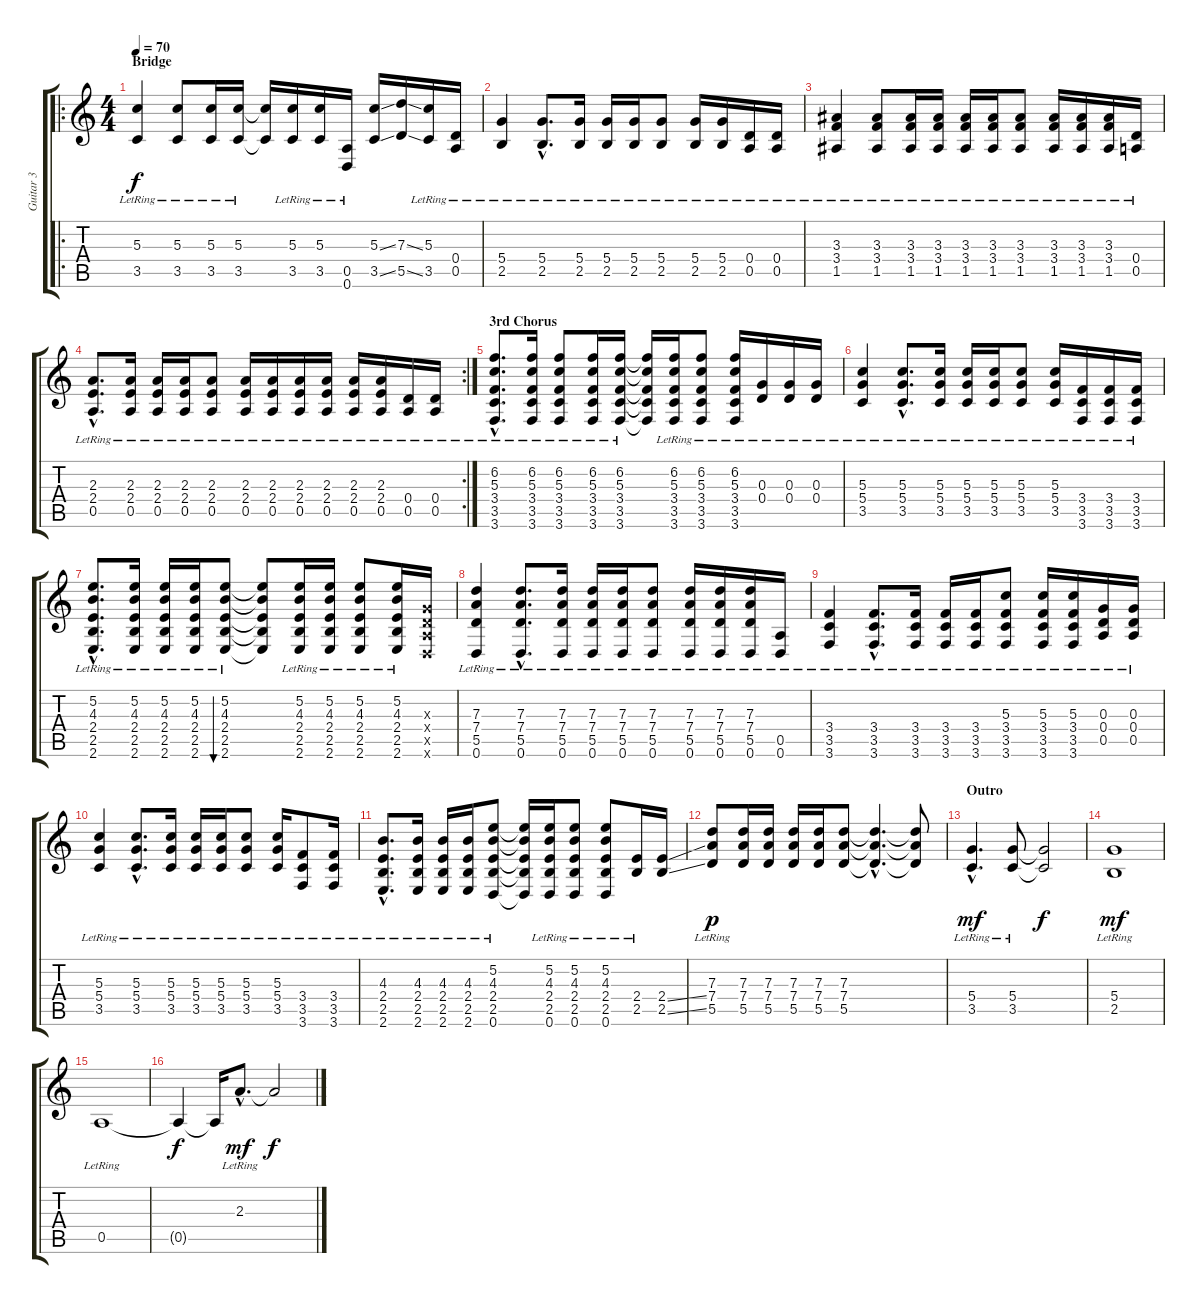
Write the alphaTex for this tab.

\track ("Guitar 3" "Guitar 3") {instrument overdrivenguitar}
\staff {score tabs}
\tuning (E4 B3 G3 D3 A2 D2) {hide}
\ro
\ts (4 4)
\section ("" "Bridge")
\tempo 70
\clef g2
\ks c
(5.3{lr} 3.5{lr}).4{dy f} (5.3{lr} 3.5{lr}).8 (5.3{lr} 3.5{lr}).16 (5.3{lr} 3.5{lr}).16 (5.3{t} 3.5{t}).16 (5.3{lr} 3.5{lr}).16 (5.3{lr} 3.5{lr}).16 (0.5{lr} 0.6{lr}).16 (5.3{ss} 3.5{ss}).16 (7.3{ss} 5.5{ss}).16 (5.3{lr} 3.5{lr}).16 (0.4{lr} 0.5{lr}).16 |
(5.4{lr} 2.5{lr}).4 (5.4{hac lr} 2.5{hac lr}).8{d} (5.4{lr} 2.5{lr}).16 (5.4{lr} 2.5{lr}).16 (5.4{lr} 2.5{lr}).16 (5.4{lr} 2.5{lr}).8 (5.4{lr} 2.5{lr}).16 (5.4{lr} 2.5{lr}).16 (0.4{lr} 0.5{lr}).16 (0.4{lr} 0.5{lr}).16 |
(3.3{lr} 3.4{lr} 1.5{lr}).4 (3.3{lr} 3.4{lr} 1.5{lr}).8 (3.3{lr} 3.4{lr} 1.5{lr}).16 (3.3{lr} 3.4{lr} 1.5{lr}).16 (3.3{lr} 3.4{lr} 1.5{lr}).16 (3.3{lr} 3.4{lr} 1.5{lr}).16 (3.3{lr} 3.4{lr} 1.5{lr}).8 (3.3{lr} 3.4{lr} 1.5{lr}).16 (3.3{lr} 3.4{lr} 1.5{lr}).16 (3.3{lr} 3.4{lr} 1.5{lr}).16 (0.4{lr} 0.5{lr}).16 |
\rc 2
(2.3{hac lr} 2.4{hac lr} 0.5{hac lr}).8{d} (2.3{lr} 2.4{lr} 0.5{lr}).16 (2.3{lr} 2.4{lr} 0.5{lr}).16 (2.3{lr} 2.4{lr} 0.5{lr}).16 (2.3{lr} 2.4{lr} 0.5{lr}).8 (2.3{lr} 2.4{lr} 0.5{lr}).16 (2.3{lr} 2.4{lr} 0.5{lr}).16 (2.3{lr} 2.4{lr} 0.5{lr}).16 (2.3{lr} 2.4{lr} 0.5{lr}).16 (2.3{lr} 2.4{lr} 0.5{lr}).16 (2.3{lr} 2.4{lr} 0.5{lr}).16 (0.4{lr} 0.5{lr}).16 (0.4{lr} 0.5{lr}).16 |
\section ("" "3rd Chorus")
(6.2{hac lr} 5.3{hac lr} 3.4{hac lr} 3.5{hac lr} 3.6{hac lr}).8{d} (6.2{lr} 5.3{lr} 3.4{lr} 3.5{lr} 3.6{lr}).16 (6.2{lr} 5.3{lr} 3.4{lr} 3.5{lr} 3.6{lr}).8 (6.2{lr} 5.3{lr} 3.4{lr} 3.5{lr} 3.6{lr}).16 (6.2{lr} 5.3{lr} 3.4{lr} 3.5{lr} 3.6{lr}).16 (6.2{t} 5.3{t} 3.4{t} 3.5{t} 3.6{t}).16 (6.2{lr} 5.3{lr} 3.4{lr} 3.5{lr} 3.6{lr}).16 (6.2{lr} 5.3{lr} 3.4{lr} 3.5{lr} 3.6{lr}).8 (6.2{lr} 5.3{lr} 3.4{lr} 3.5{lr} 3.6{lr}).16 (0.3{lr} 0.4{lr}).16 (0.3{lr} 0.4{lr}).16 (0.3{lr} 0.4{lr}).16 |
(5.3{lr} 5.4{lr} 3.5{lr}).4 (5.3{hac lr} 5.4{hac lr} 3.5{hac lr}).8{d} (5.3{lr} 5.4{lr} 3.5{lr}).16 (5.3{lr} 5.4{lr} 3.5{lr}).16 (5.3{lr} 5.4{lr} 3.5{lr}).16 (5.3{lr} 5.4{lr} 3.5{lr}).8 (5.3{lr} 5.4{lr} 3.5{lr}).16 (3.4{lr} 3.5{lr} 3.6{lr}).16 (3.4{lr} 3.5{lr} 3.6{lr}).16 (3.4{lr} 3.5{lr} 3.6{lr}).16 |
(5.2{hac lr} 4.3{hac lr} 2.4{hac lr} 2.5{hac lr} 2.6{hac lr}).8{d} (5.2{lr} 4.3{lr} 2.4{lr} 2.5{lr} 2.6{lr}).16 (5.2{lr} 4.3{lr} 2.4{lr} 2.5{lr} 2.6{lr}).16 (5.2{lr} 4.3{lr} 2.4{lr} 2.5{lr} 2.6{lr}).16 (5.2{lr} 4.3{lr} 2.4{lr} 2.5{lr} 2.6{lr}).8{bu 60} (5.2{t} 4.3{t} 2.4{t} 2.5{t} 2.6{t}).8 (5.2{lr} 4.3{lr} 2.4{lr} 2.5{lr} 2.6{lr}).16 (5.2{lr} 4.3{lr} 2.4{lr} 2.5{lr} 2.6{lr}).16 (5.2{lr} 4.3{lr} 2.4{lr} 2.5{lr} 2.6{lr}).8 (5.2{lr} 4.3{lr} 2.4{lr} 2.5{lr} 2.6{lr}).16 (0.3{x} 0.4{x} 0.5{x} 0.6{x}).16 |
(7.3{lr} 7.4{lr} 5.5{lr} 0.6{lr}).4 (7.3{hac lr} 7.4{hac lr} 5.5{hac lr} 0.6{hac lr}).8{d} (7.3{lr} 7.4{lr} 5.5{lr} 0.6{lr}).16 (7.3{lr} 7.4{lr} 5.5{lr} 0.6{lr}).16 (7.3{lr} 7.4{lr} 5.5{lr} 0.6{lr}).16 (7.3{lr} 7.4{lr} 5.5{lr} 0.6{lr}).8 (7.3{lr} 7.4{lr} 5.5{lr} 0.6{lr}).16 (7.3{lr} 7.4{lr} 5.5{lr} 0.6{lr}).16 (7.3{lr} 7.4{lr} 5.5{lr} 0.6{lr}).16 (0.5{lr} 0.6{lr}).16 |
(3.4{lr} 3.5{lr} 3.6{lr}).4 (3.4{hac lr} 3.5{hac lr} 3.6{hac lr}).8{d} (3.4{lr} 3.5{lr} 3.6{lr}).16 (3.4{lr} 3.5{lr} 3.6{lr}).16 (3.4{lr} 3.5{lr} 3.6{lr}).16 (5.3{lr} 3.4{lr} 3.5{lr} 3.6{lr}).8 (5.3{lr} 3.4{lr} 3.5{lr} 3.6{lr}).16 (5.3{lr} 3.4{lr} 3.5{lr} 3.6{lr}).16 (0.3{lr} 0.4{lr} 0.5{lr}).16 (0.3{lr} 0.4{lr} 0.5{lr}).16 |
(5.3{lr} 5.4{lr} 3.5{lr}).4 (5.3{hac lr} 5.4{hac lr} 3.5{hac lr}).8{d} (5.3{lr} 5.4{lr} 3.5{lr}).16 (5.3{lr} 5.4{lr} 3.5{lr}).16 (5.3{lr} 5.4{lr} 3.5{lr}).16 (5.3{lr} 5.4{lr} 3.5{lr}).8 (5.3{lr} 5.4{lr} 3.5{lr}).16 (3.4{lr} 3.5{lr} 3.6{lr}).8 (3.4{lr} 3.5{lr} 3.6{lr}).16 |
(4.3{hac lr} 2.4{hac lr} 2.5{hac lr} 2.6{hac lr}).8{d} (4.3{lr} 2.4{lr} 2.5{lr} 2.6{lr}).16 (4.3{lr} 2.4{lr} 2.5{lr} 2.6{lr}).16 (4.3{lr} 2.4{lr} 2.5{lr} 2.6{lr}).16 (5.2{lr} 4.3{lr} 2.4{lr} 2.5{lr} 0.6{lr}).8 (5.2{t} 4.3{t} 2.4{t} 2.5{t} 0.6{t}).16 (5.2{lr} 4.3{lr} 2.4{lr} 2.5{lr} 0.6{lr}).16 (5.2{lr} 4.3{lr} 2.4{lr} 2.5{lr} 0.6{lr}).8 (5.2{lr} 4.3{lr} 2.4{lr} 2.5{lr} 0.6{lr}).8 (2.4{lr} 2.5{lr}).16 (2.4{ss} 2.5{ss}).16 |
(7.3{lr} 7.4{lr} 5.5).8{dy p} (7.3 7.4 5.5).16 (7.3 7.4 5.5).16 (7.3 7.4 5.5).16 (7.3 7.4 5.5).16 (7.3 7.4 5.5).8 (7.3{hac t} 7.4{hac t} 5.5{hac t}).4{d} (7.3{t} 7.4{t} 5.5{t}).8 |
\section ("" "Outro")
(5.4{hac lr} 3.5{hac lr}).4{d dy mf} (5.4{lr} 3.5{lr}).8 (5.4{t} 3.5{t}).2{dy f} |
(5.4{lr} 2.5{lr}).1{dy mf} |
0.5{lr}.1 |
0.5{t}.4{dy f} 0.5{t}.16 2.3{hac lr}.8{d dy mf} 2.3{t}.2{dy f}
